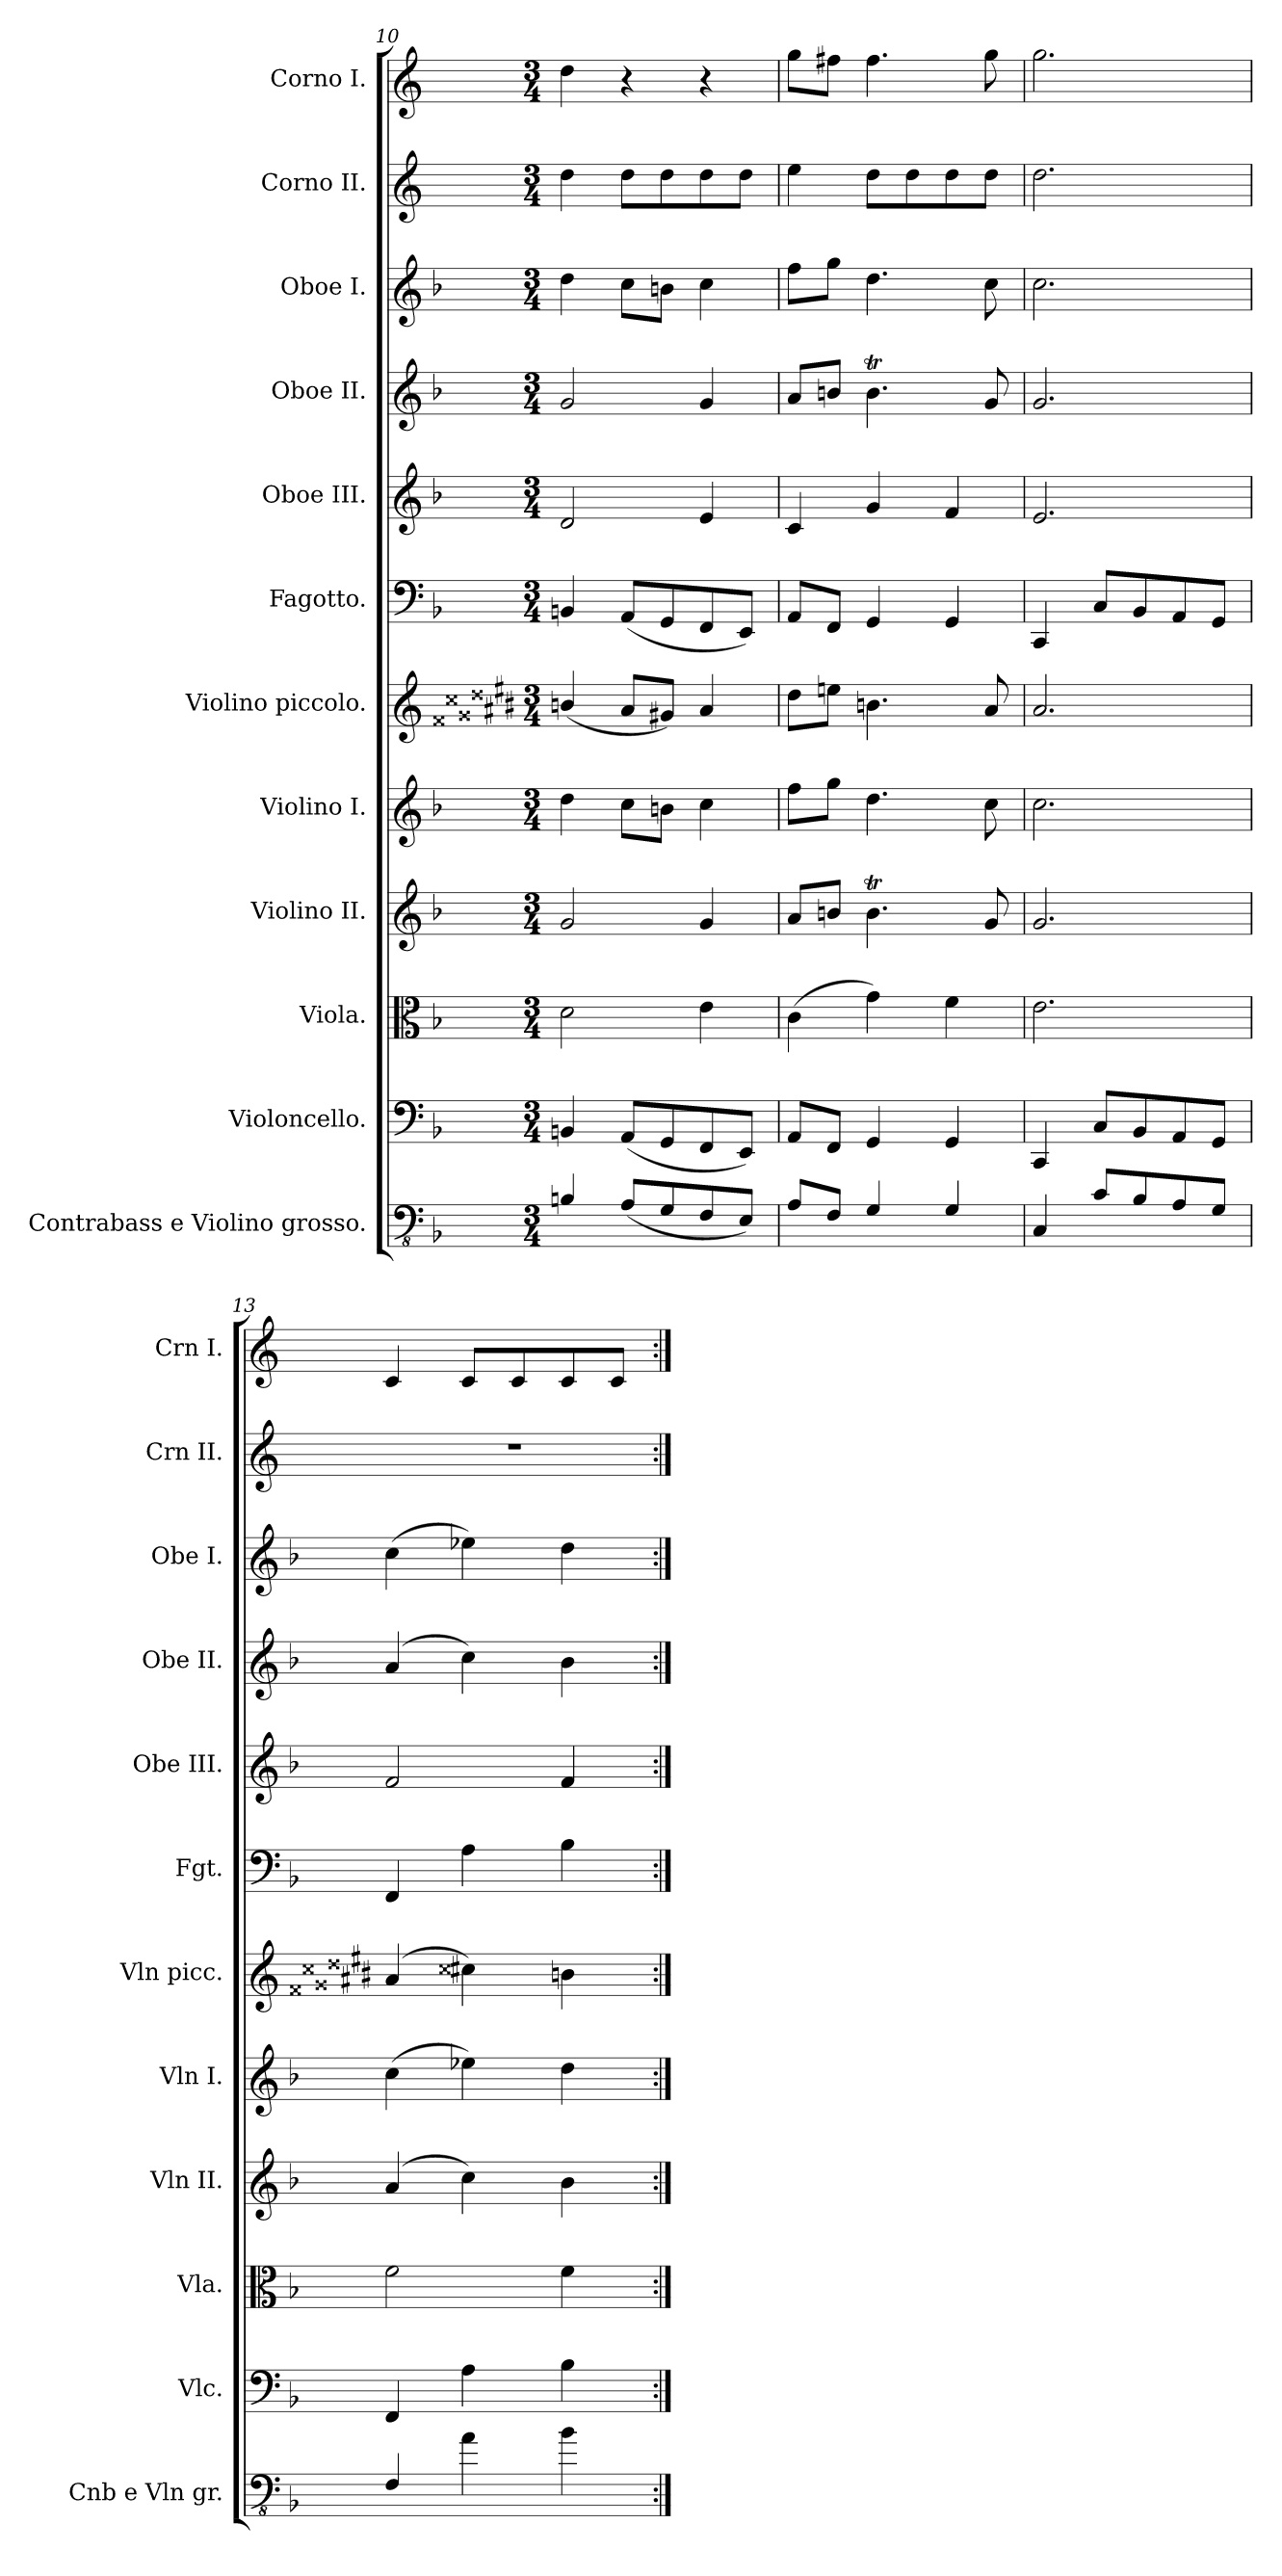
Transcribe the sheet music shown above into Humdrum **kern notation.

**kern	**kern	**kern	**kern	**kern	**kern	**kern	**kern	**kern	**kern	**kern	**kern
*part12	*part11	*part10	*part9	*part8	*part7	*part6	*part5	*part4	*part3	*part2	*part1
*staff12	*staff11	*staff10	*staff9	*staff8	*staff7	*staff6	*staff5	*staff4	*staff3	*staff2	*staff1
*I"Contrabass e Violino grosso.	*I"Violoncello.	*I"Viola.	*I"Violino II.	*I"Violino I.	*I"Violino piccolo.	*I"Fagotto.	*I"Oboe III.	*I"Oboe II.	*I"Oboe I.	*I"Corno II.	*I"Corno I.
*I'Cnb e Vln gr.	*I'Vlc.	*I'Vla.	*I'Vln II.	*I'Vln I.	*I'Vln picc.	*I'Fgt.	*I'Obe III.	*I'Obe II.	*I'Obe I.	*I'Crn II.	*I'Crn I.
*clefFv4	*clefF4	*clefC3	*clefG2	*clefG2	*clefG2	*clefF4	*clefG2	*clefG2	*clefG2	*clefG2	*clefG2
*ITrd7c12	*	*	*	*	*ITrd-1c-3	*	*	*	*	*ITrd4c7	*ITrd4c7
*k[b-]	*k[b-]	*k[b-]	*k[b-]	*k[b-]	*k[f##c##g##d##a#e#b#]	*k[b-]	*k[b-]	*k[b-]	*k[b-]	*k[b-]	*k[b-]
*M3/4	*M3/4	*M3/4	*M3/4	*M3/4	*M3/4	*M3/4	*M3/4	*M3/4	*M3/4	*M3/4	*M3/4
=10	=10	=10	=10	=10	=10	=10	=10	=10	=10	=10	=10
4BBBn/	4BBn/	2d\	2g/	4dd\	(<4cc##/	4BBn/	2d/	2g/	4dd\	4g\	4g\
(<8AAA/L	(<8AA/L	.	.	8cc\L	8b#/L	(<8AA/L	.	.	8cc\L	8g\L	4r
8GGG/	8GG/	.	.	8bn\J	8a##X/J)	8GG/	.	.	8bn\J	8g\	.
8FFF/	8FF/	4e\	4g/	4cc\	4b#/	8FF/	4e/	4g/	4cc\	8g\	4r
8EEE/J)	8EE/J)	.	.	.	.	8EE/J)	.	.	.	8g\J	.
=11	=11	=11	=11	=11	=11	=11	=11	=11	=11	=11	=11
8AAA/L	8AA/L	(>4c\	8a/L	8ff\L	8ee#\L	8AA/L	4c/	8a/L	8ff\L	4a\	8cc\L
8FFF/J	8FF/J	.	8bn/J	8gg\J	8ff##\J	8FF/J	.	8bn/J	8gg\J	.	8bn\J
4GGG/	4GG/	4g\)	4.bt\	4.dd\	4.cc##\	4GG/	4g/	4.bt\	4.dd\	8g\L	4.b\
.	.	.	.	.	.	.	.	.	.	8g\	.
4GGG/	4GG/	4f\	.	.	.	4GG/	4f/	.	.	8g\	.
.	.	.	8g/	8cc\	8b#/	.	.	8g/	8cc\	8g\J	8cc\
=12	=12	=12	=12	=12	=12	=12	=12	=12	=12	=12	=12
4CCC/	4CC/	2.e\	2.g/	2.cc\	2.b#/	4CC/	2.e/	2.g/	2.cc\	2.g\	2.cc\
8CC/L	8C/L	.	.	.	.	8C/L	.	.	.	.	.
8BBB-/	8BB-/	.	.	.	.	8BB-/	.	.	.	.	.
8AAA/	8AA/	.	.	.	.	8AA/	.	.	.	.	.
8GGG/J	8GG/J	.	.	.	.	8GG/J	.	.	.	.	.
!!LO:PB:g=z
=13	=13	=13	=13	=13	=13	=13	=13	=13	=13	=13	=13
4FFF/	4FF/	2f\	(>4a/	(>4cc\	(>4b#/	4FF/	2f/	(>4a/	(>4cc\	2.r	4F/
4AA\	4A\	.	4cc\)	4ee-X\)	4cc###X\)	4A\	.	4cc\)	4ee-X\)	.	8F/L
.	.	.	.	.	.	.	.	.	.	.	8F/
4BB-\	4B-\	4f\	4b-\	4dd\	4cc##X\	4B-\	4f/	4b-\	4dd\	.	8F/
.	.	.	.	.	.	.	.	.	.	.	8F/J
=:|!	=:|!	=:|!	=:|!	=:|!	=:|!	=:|!	=:|!	=:|!	=:|!	=:|!	=:|!
*-	*-	*-	*-	*-	*-	*-	*-	*-	*-	*-	*-
